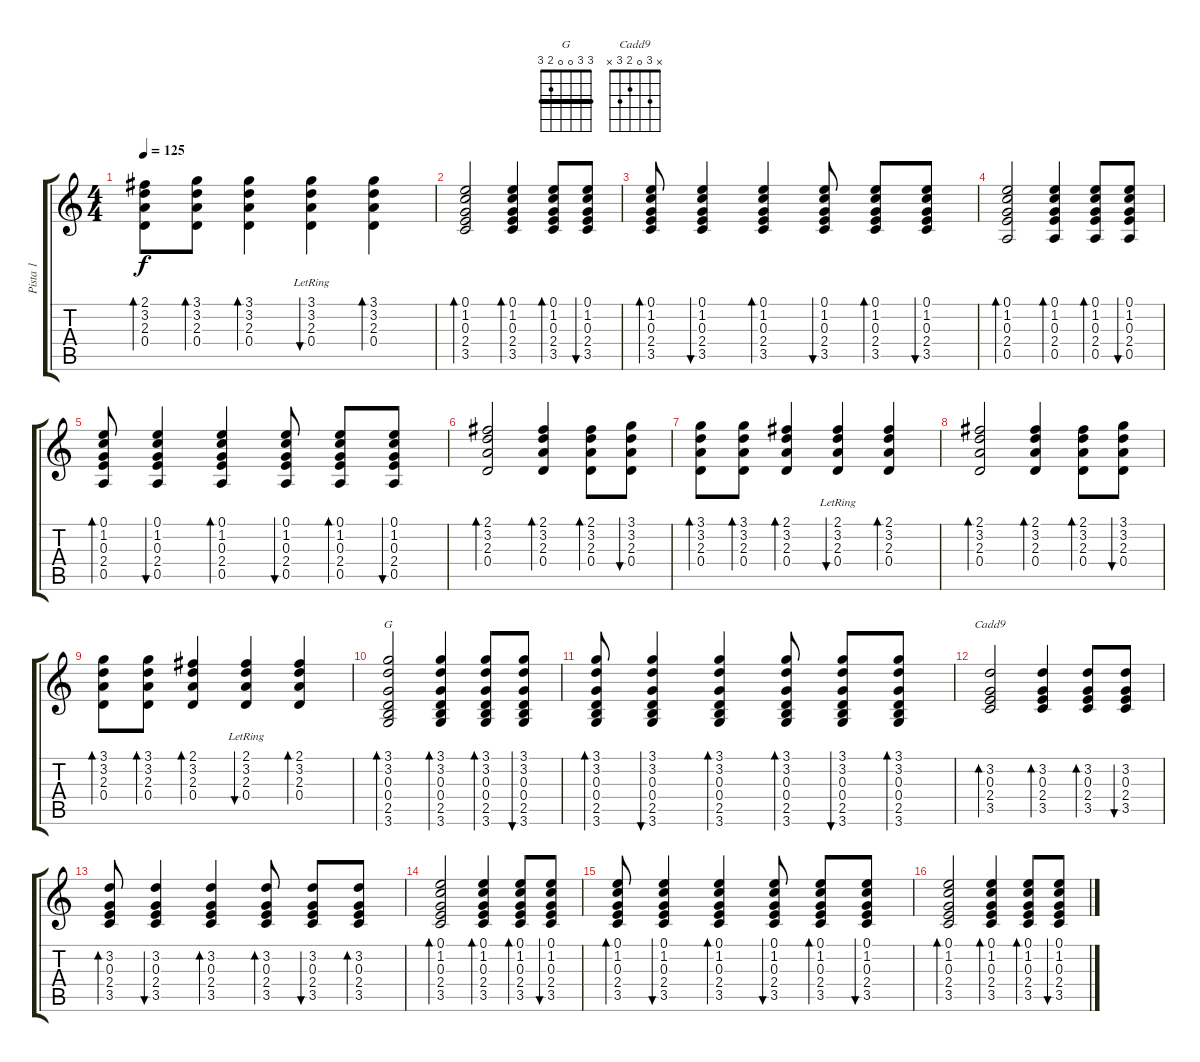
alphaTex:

\track ("Pista 1" "Pista 1") {instrument acousticguitarsteel}
\staff {score tabs}
\tuning (E4 B3 G3 D3 A2 E2) {hide}
\chord ("G" 3 3 0 0 2 3) {barre 3}
\chord ("Cadd9" x 3 0 2 3 x)
\ts (4 4)
\tempo 125
\clef g2
\ks c
(2.1 3.2 2.3 0.4).8{bd 120 dy f} (3.1 3.2 2.3 0.4).8{bd 120} (3.1 3.2 2.3 0.4).4{bd 60} (3.1{lr} 3.2{lr} 2.3{lr} 0.4{lr}).4{bu 60} (3.1 3.2 2.3 0.4).4{bd 60} |
(0.1 1.2 0.3 2.4 3.5).2{bd 120} (0.1 1.2 0.3 2.4 3.5).4{bd 120} (0.1 1.2 0.3 2.4 3.5).8{bd 60} (0.1 1.2 0.3 2.4 3.5).8{bu 60} |
(0.1 1.2 0.3 2.4 3.5).8{bd 60} (0.1 1.2 0.3 2.4 3.5).4{bu 60} (0.1 1.2 0.3 2.4 3.5).4{bd 60} (0.1 1.2 0.3 2.4 3.5).8{bu 60} (0.1 1.2 0.3 2.4 3.5).8{bd 60} (0.1 1.2 0.3 2.4 3.5).8{bu 60} |
(0.1 1.2 0.3 2.4 0.5).2{bd 120} (0.1 1.2 0.3 2.4 0.5).4{bd 120} (0.1 1.2 0.3 2.4 0.5).8{bd 60} (0.1 1.2 0.3 2.4 0.5).8{bu 60} |
(0.1 1.2 0.3 2.4 0.5).8{bd 60} (0.1 1.2 0.3 2.4 0.5).4{bu 60} (0.1 1.2 0.3 2.4 0.5).4{bd 60} (0.1 1.2 0.3 2.4 0.5).8{bu 60} (0.1 1.2 0.3 2.4 0.5).8{bd 60} (0.1 1.2 0.3 2.4 0.5).8{bu 60} |
(2.1 3.2 2.3 0.4).2{bd 120} (2.1 3.2 2.3 0.4).4{bd 120} (2.1 3.2 2.3 0.4).8{bd 60} (3.1 3.2 2.3 0.4).8{bu 60} |
(3.1 3.2 2.3 0.4).8{bd 120} (3.1 3.2 2.3 0.4).8{bd 120} (2.1 3.2 2.3 0.4).4{bd 60} (2.1{lr} 3.2{lr} 2.3{lr} 0.4{lr}).4{bu 60} (2.1 3.2 2.3 0.4).4{bd 60} |
(2.1 3.2 2.3 0.4).2{bd 120} (2.1 3.2 2.3 0.4).4{bd 120} (2.1 3.2 2.3 0.4).8{bd 60} (3.1 3.2 2.3 0.4).8{bu 60} |
(3.1 3.2 2.3 0.4).8{bd 120} (3.1 3.2 2.3 0.4).8{bd 120} (2.1 3.2 2.3 0.4).4{bd 60} (2.1{lr} 3.2{lr} 2.3{lr} 0.4{lr}).4{bu 60} (2.1 3.2 2.3 0.4).4{bd 60} |
(3.1 3.2 0.3 0.4 2.5 3.6).2{bd 120 ch "G"} (3.1 3.2 0.3 0.4 2.5 3.6).4{bd 60} (3.1 3.2 0.3 0.4 2.5 3.6).8{bd 60} (3.1 3.2 0.3 0.4 2.5 3.6).8{bu 60} |
(3.1 3.2 0.3 0.4 2.5 3.6).8{bd 60} (3.1 3.2 0.3 0.4 2.5 3.6).4{bu 60} (3.1 3.2 0.3 0.4 2.5 3.6).4{bd 60} (3.1 3.2 0.3 0.4 2.5 3.6).8{bd 60} (3.1 3.2 0.3 0.4 2.5 3.6).8{bu 60} (3.1 3.2 0.3 0.4 2.5 3.6).8{bd 60} |
(3.2 0.3 2.4 3.5).2{bd 120 ch "Cadd9"} (3.2 0.3 2.4 3.5).4{bd 60} (3.2 0.3 2.4 3.5).8{bd 60} (3.2 0.3 2.4 3.5).8{bu 60} |
(3.2 0.3 2.4 3.5).8{bd 60} (3.2 0.3 2.4 3.5).4{bu 60} (3.2 0.3 2.4 3.5).4{bd 60} (3.2 0.3 2.4 3.5).8{bd 60} (3.2 0.3 2.4 3.5).8{bu 60} (3.2 0.3 2.4 3.5).8{bd 60} |
(0.1 1.2 0.3 2.4 3.5).2{bd 120} (0.1 1.2 0.3 2.4 3.5).4{bd 120} (0.1 1.2 0.3 2.4 3.5).8{bd 60} (0.1 1.2 0.3 2.4 3.5).8{bu 60} |
(0.1 1.2 0.3 2.4 3.5).8{bd 60} (0.1 1.2 0.3 2.4 3.5).4{bu 60} (0.1 1.2 0.3 2.4 3.5).4{bd 60} (0.1 1.2 0.3 2.4 3.5).8{bu 60} (0.1 1.2 0.3 2.4 3.5).8{bd 60} (0.1 1.2 0.3 2.4 3.5).8{bu 60} |
(0.1 1.2 0.3 2.4 3.5).2{bd 120} (0.1 1.2 0.3 2.4 3.5).4{bd 120} (0.1 1.2 0.3 2.4 3.5).8{bd 60} (0.1 1.2 0.3 2.4 3.5).8{bu 60}
